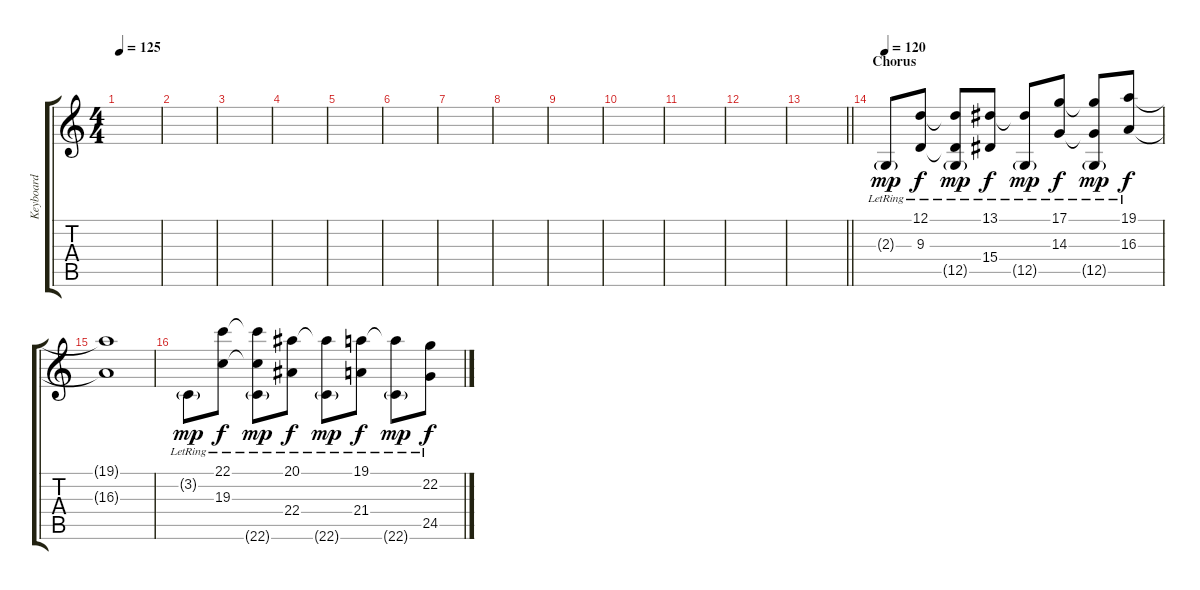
\track ("Keyboard" "Keyboard") {instrument acousticgrandpiano}
\staff {score tabs}
\tuning (D4 A3 F3 C3 G2 D2) {hide}
\ts (4 4)
\tempo 125
\clef g2
\ks c
|
|
|
|
|
|
|
|
|
|
|
|
\barLineRight lightlight
|
\section ("" "Chorus")
\tempo 120
2.3{g lr}.8{dy mp instrument electricgrandpiano} (12.1{lr} 9.3{lr}).8{dy f} (12.1{t} 9.3{t} 12.5{g lr}).8{dy mp} (13.1{lr} 15.4{lr}).8{dy f} (13.1{t} 12.5{g lr}).8{dy mp} (17.1{lr} 14.3{lr}).8{dy f} (17.1{t} 14.3{t} 12.5{g lr}).8{dy mp} (19.1{lr} 16.3{lr}).8{dy f} |
(19.1{t} 16.3{t}).1 |
3.2{g lr}.8{dy mp} (22.1{lr} 19.3{lr}).8{dy f} (22.1{t} 19.3{t} 22.6{g lr}).8{dy mp} (20.1{lr} 22.4{lr}).8{dy f} (20.1{t} 22.6{g lr}).8{dy mp} (19.1{lr} 21.4{lr}).8{dy f} (19.1{t} 22.6{g lr}).8{dy mp} (22.2{lr} 24.5{lr}).8{dy f}
